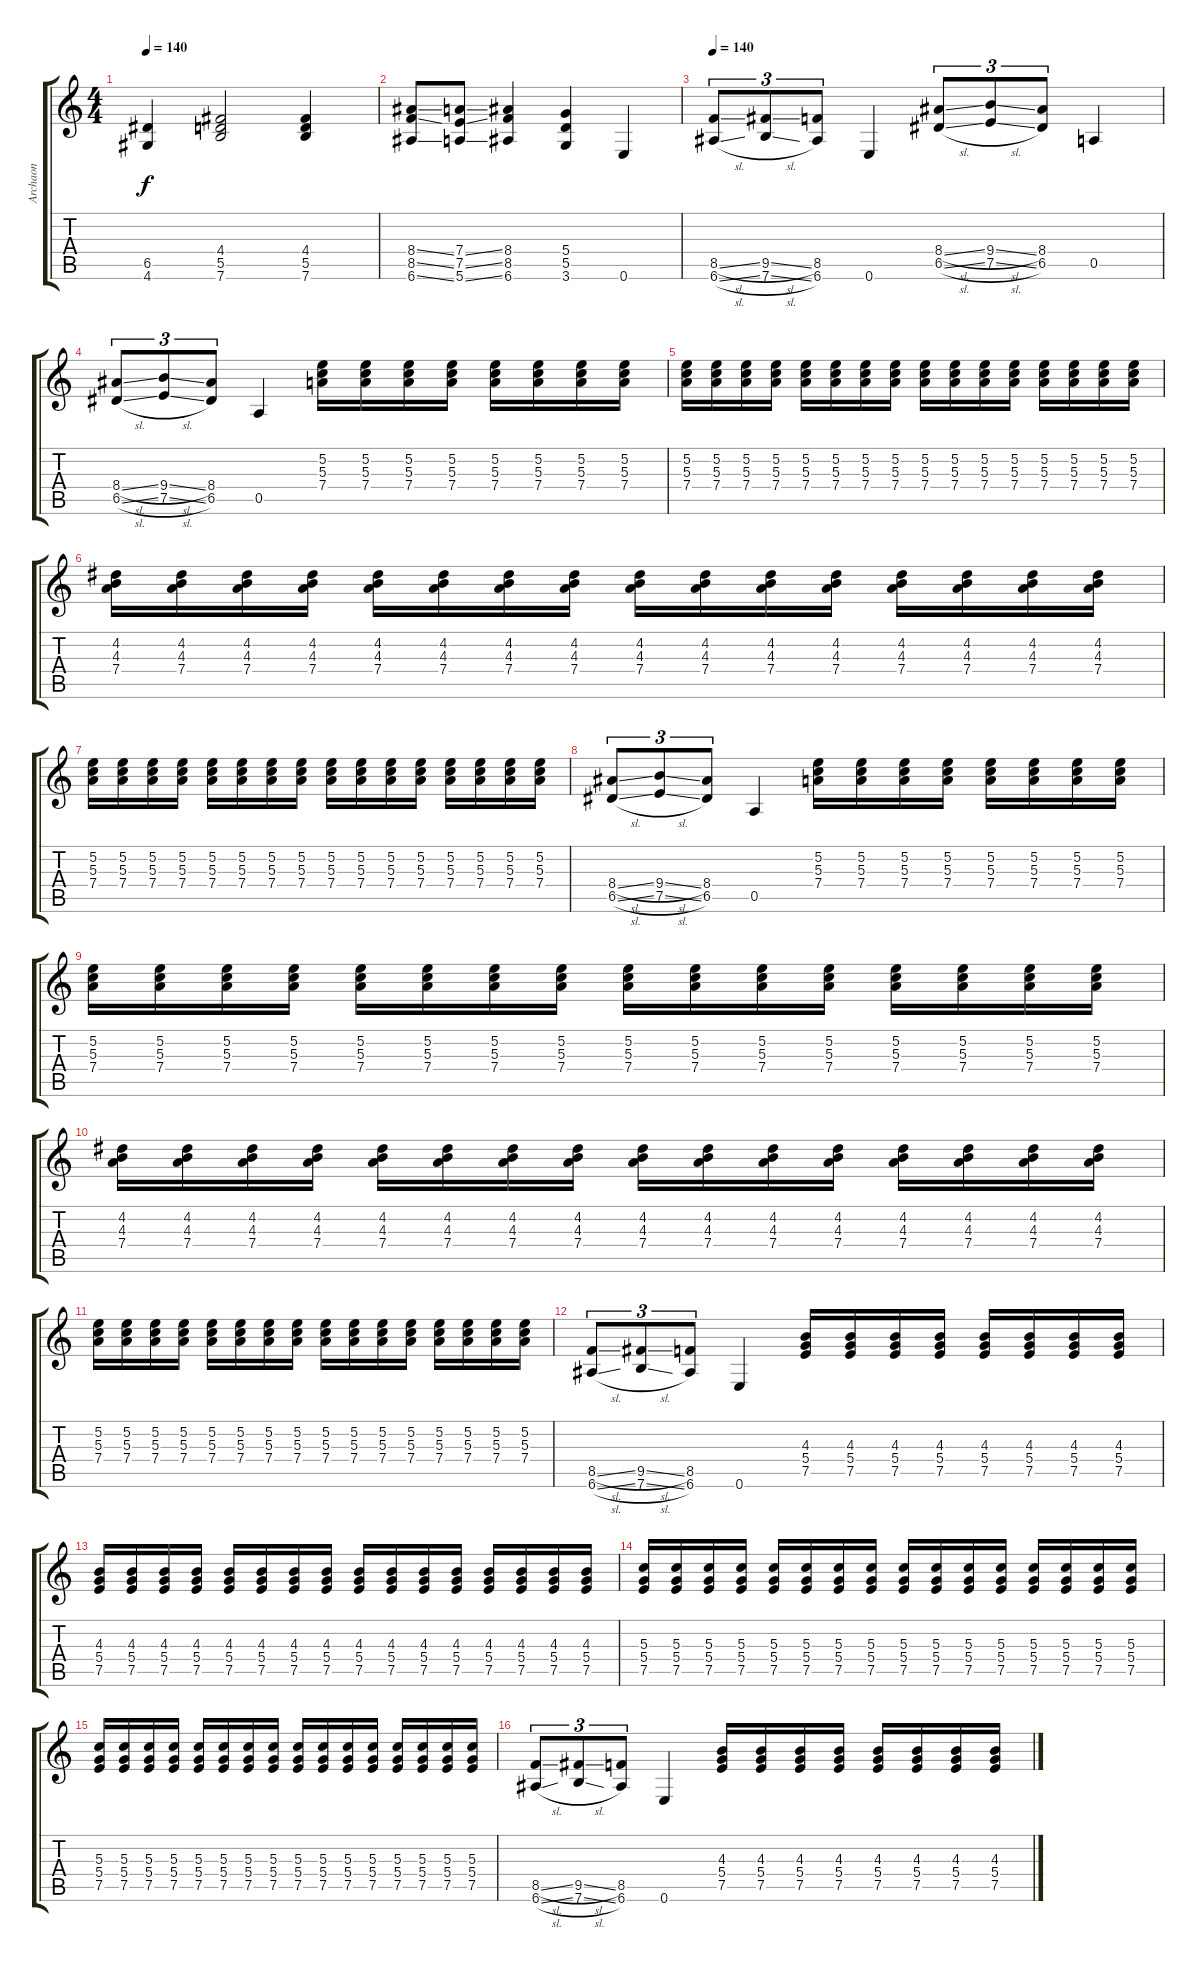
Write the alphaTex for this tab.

\track ("Archaon" "Archaon") {instrument distortionguitar}
\staff {score tabs}
\tuning (E4 B3 G3 D3 A2 E2) {hide}
\ts (4 4)
\tempo 140
\clef g2
\ks c
(6.5 4.6).4{dy f} (4.4 5.5 7.6).2 (4.4 5.5 7.6).4 |
(8.4{ss} 8.5{ss} 6.6{ss}).8 (7.4{ss} 7.5{ss} 5.6{ss}).8 (8.4 8.5 6.6).4 (5.4 5.5 3.6).4 0.6.4 |
\tempo 140
(8.5{sl} 6.6{sl}).8{tu (3 2)} (9.5{sl} 7.6{sl}).8{tu (3 2)} (8.5 6.6).8{tu (3 2)} 0.6.4 (8.4{sl} 6.5{sl}).8{tu (3 2)} (9.4{sl} 7.5{sl}).8{tu (3 2)} (8.4 6.5).8{tu (3 2)} 0.5.4 |
(8.4{sl} 6.5{sl}).8{tu (3 2)} (9.4{sl} 7.5{sl}).8{tu (3 2)} (8.4 6.5).8{tu (3 2)} 0.5.4 (5.2 5.3 7.4).16 (5.2 5.3 7.4).16 (5.2 5.3 7.4).16 (5.2 5.3 7.4).16 (5.2 5.3 7.4).16 (5.2 5.3 7.4).16 (5.2 5.3 7.4).16 (5.2 5.3 7.4).16 |
(5.2 5.3 7.4).16 (5.2 5.3 7.4).16 (5.2 5.3 7.4).16 (5.2 5.3 7.4).16 (5.2 5.3 7.4).16 (5.2 5.3 7.4).16 (5.2 5.3 7.4).16 (5.2 5.3 7.4).16 (5.2 5.3 7.4).16 (5.2 5.3 7.4).16 (5.2 5.3 7.4).16 (5.2 5.3 7.4).16 (5.2 5.3 7.4).16 (5.2 5.3 7.4).16 (5.2 5.3 7.4).16 (5.2 5.3 7.4).16 |
(4.2 4.3 7.4).16 (4.2 4.3 7.4).16 (4.2 4.3 7.4).16 (4.2 4.3 7.4).16 (4.2 4.3 7.4).16 (4.2 4.3 7.4).16 (4.2 4.3 7.4).16 (4.2 4.3 7.4).16 (4.2 4.3 7.4).16 (4.2 4.3 7.4).16 (4.2 4.3 7.4).16 (4.2 4.3 7.4).16 (4.2 4.3 7.4).16 (4.2 4.3 7.4).16 (4.2 4.3 7.4).16 (4.2 4.3 7.4).16 |
(5.2 5.3 7.4).16 (5.2 5.3 7.4).16 (5.2 5.3 7.4).16 (5.2 5.3 7.4).16 (5.2 5.3 7.4).16 (5.2 5.3 7.4).16 (5.2 5.3 7.4).16 (5.2 5.3 7.4).16 (5.2 5.3 7.4).16 (5.2 5.3 7.4).16 (5.2 5.3 7.4).16 (5.2 5.3 7.4).16 (5.2 5.3 7.4).16 (5.2 5.3 7.4).16 (5.2 5.3 7.4).16 (5.2 5.3 7.4).16 |
(8.4{sl} 6.5{sl}).8{tu (3 2)} (9.4{sl} 7.5{sl}).8{tu (3 2)} (8.4 6.5).8{tu (3 2)} 0.5.4 (5.2 5.3 7.4).16 (5.2 5.3 7.4).16 (5.2 5.3 7.4).16 (5.2 5.3 7.4).16 (5.2 5.3 7.4).16 (5.2 5.3 7.4).16 (5.2 5.3 7.4).16 (5.2 5.3 7.4).16 |
(5.2 5.3 7.4).16 (5.2 5.3 7.4).16 (5.2 5.3 7.4).16 (5.2 5.3 7.4).16 (5.2 5.3 7.4).16 (5.2 5.3 7.4).16 (5.2 5.3 7.4).16 (5.2 5.3 7.4).16 (5.2 5.3 7.4).16 (5.2 5.3 7.4).16 (5.2 5.3 7.4).16 (5.2 5.3 7.4).16 (5.2 5.3 7.4).16 (5.2 5.3 7.4).16 (5.2 5.3 7.4).16 (5.2 5.3 7.4).16 |
(4.2 4.3 7.4).16 (4.2 4.3 7.4).16 (4.2 4.3 7.4).16 (4.2 4.3 7.4).16 (4.2 4.3 7.4).16 (4.2 4.3 7.4).16 (4.2 4.3 7.4).16 (4.2 4.3 7.4).16 (4.2 4.3 7.4).16 (4.2 4.3 7.4).16 (4.2 4.3 7.4).16 (4.2 4.3 7.4).16 (4.2 4.3 7.4).16 (4.2 4.3 7.4).16 (4.2 4.3 7.4).16 (4.2 4.3 7.4).16 |
(5.2 5.3 7.4).16 (5.2 5.3 7.4).16 (5.2 5.3 7.4).16 (5.2 5.3 7.4).16 (5.2 5.3 7.4).16 (5.2 5.3 7.4).16 (5.2 5.3 7.4).16 (5.2 5.3 7.4).16 (5.2 5.3 7.4).16 (5.2 5.3 7.4).16 (5.2 5.3 7.4).16 (5.2 5.3 7.4).16 (5.2 5.3 7.4).16 (5.2 5.3 7.4).16 (5.2 5.3 7.4).16 (5.2 5.3 7.4).16 |
(8.5{sl} 6.6{sl}).8{tu (3 2)} (9.5{sl} 7.6{sl}).8{tu (3 2)} (8.5 6.6).8{tu (3 2)} 0.6.4 (4.3 5.4 7.5).16 (4.3 5.4 7.5).16 (4.3 5.4 7.5).16 (4.3 5.4 7.5).16 (4.3 5.4 7.5).16 (4.3 5.4 7.5).16 (4.3 5.4 7.5).16 (4.3 5.4 7.5).16 |
(4.3 5.4 7.5).16 (4.3 5.4 7.5).16 (4.3 5.4 7.5).16 (4.3 5.4 7.5).16 (4.3 5.4 7.5).16 (4.3 5.4 7.5).16 (4.3 5.4 7.5).16 (4.3 5.4 7.5).16 (4.3 5.4 7.5).16 (4.3 5.4 7.5).16 (4.3 5.4 7.5).16 (4.3 5.4 7.5).16 (4.3 5.4 7.5).16 (4.3 5.4 7.5).16 (4.3 5.4 7.5).16 (4.3 5.4 7.5).16 |
(5.3 5.4 7.5).16 (5.3 5.4 7.5).16 (5.3 5.4 7.5).16 (5.3 5.4 7.5).16 (5.3 5.4 7.5).16 (5.3 5.4 7.5).16 (5.3 5.4 7.5).16 (5.3 5.4 7.5).16 (5.3 5.4 7.5).16 (5.3 5.4 7.5).16 (5.3 5.4 7.5).16 (5.3 5.4 7.5).16 (5.3 5.4 7.5).16 (5.3 5.4 7.5).16 (5.3 5.4 7.5).16 (5.3 5.4 7.5).16 |
(5.3 5.4 7.5).16 (5.3 5.4 7.5).16 (5.3 5.4 7.5).16 (5.3 5.4 7.5).16 (5.3 5.4 7.5).16 (5.3 5.4 7.5).16 (5.3 5.4 7.5).16 (5.3 5.4 7.5).16 (5.3 5.4 7.5).16 (5.3 5.4 7.5).16 (5.3 5.4 7.5).16 (5.3 5.4 7.5).16 (5.3 5.4 7.5).16 (5.3 5.4 7.5).16 (5.3 5.4 7.5).16 (5.3 5.4 7.5).16 |
(8.5{sl} 6.6{sl}).8{tu (3 2)} (9.5{sl} 7.6{sl}).8{tu (3 2)} (8.5 6.6).8{tu (3 2)} 0.6.4 (4.3 5.4 7.5).16 (4.3 5.4 7.5).16 (4.3 5.4 7.5).16 (4.3 5.4 7.5).16 (4.3 5.4 7.5).16 (4.3 5.4 7.5).16 (4.3 5.4 7.5).16 (4.3 5.4 7.5).16
